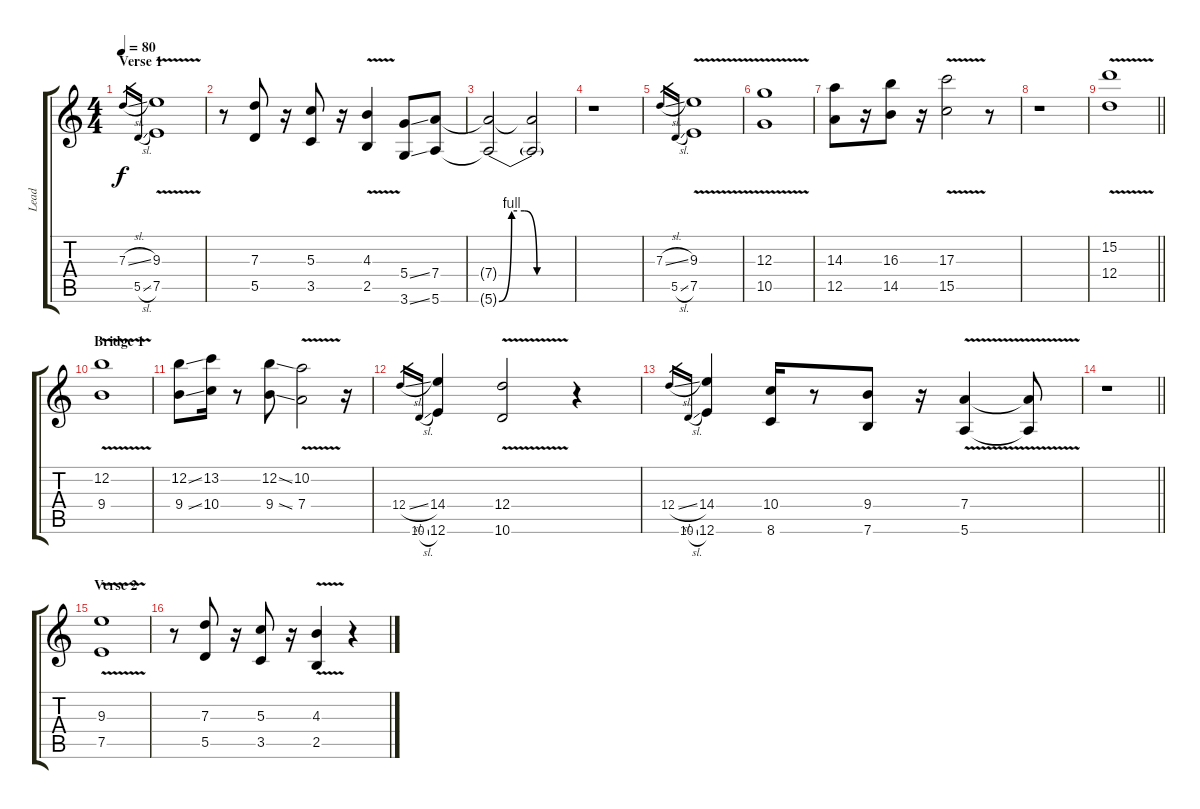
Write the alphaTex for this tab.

\track ("Lead" "Lead") {instrument electricguitarclean}
\staff {score tabs}
\tuning (E4 B3 G3 D3 A2 E2) {hide}
\ts (4 4)
\section ("" "Verse 1")
\tempo 80
\clef g2
\ks c
7.3{sl}.16{gr dy f} 5.5{sl}.16{gr} (9.3{v} 7.5).1 |
r.8 (7.3 5.5).8 r.16 (5.3 3.5).8 r.16 (4.3{v} 2.5).4 (5.4{ss} 3.6{ss}).8 (7.4 5.6).8 |
(7.4{t} 5.6{be (custom 0 0 10 4 20 4 30 0 60 0) t}).2 (7.4{t} 5.6{t}).2 |
r.1 |
7.3{sl}.16{gr} 5.5{sl}.16{gr} (9.3{v} 7.5).1 |
(12.3{v} 10.5).1 |
(14.3 12.5).8 r.16 (16.3 14.5).8 r.16 (17.3{v} 15.5).2 r.8 |
r.1 |
\barLineRight lightlight
(15.2{v} 12.4).1 |
\section ("" "Bridge 1")
(12.2{v} 9.4).1 |
(12.2{ss} 9.4{ss}).8 (13.2 10.4).16 r.8 (12.2{ss} 9.4{ss}).8 (10.2{v} 7.4).2 r.16 |
12.4{sl}.16{gr} 10.6{sl}.16{gr} (14.4 12.6).4 (12.4{v} 10.6).2 r.4 |
12.4{sl}.16{gr} 10.6{sl}.16{gr} (14.4 12.6).4 (10.4 8.6).16 r.8 (9.4 7.6).8 r.16 (7.4{v} 5.6{v}).4 (7.4{t} 5.6{t}).8 |
\barLineRight lightlight
r.1 |
\section ("" "Verse 2")
(9.3{v} 7.5).1 |
r.8 (7.3 5.5).8 r.16 (5.3 3.5).8 r.16 (4.3{v} 2.5).4 r.4
